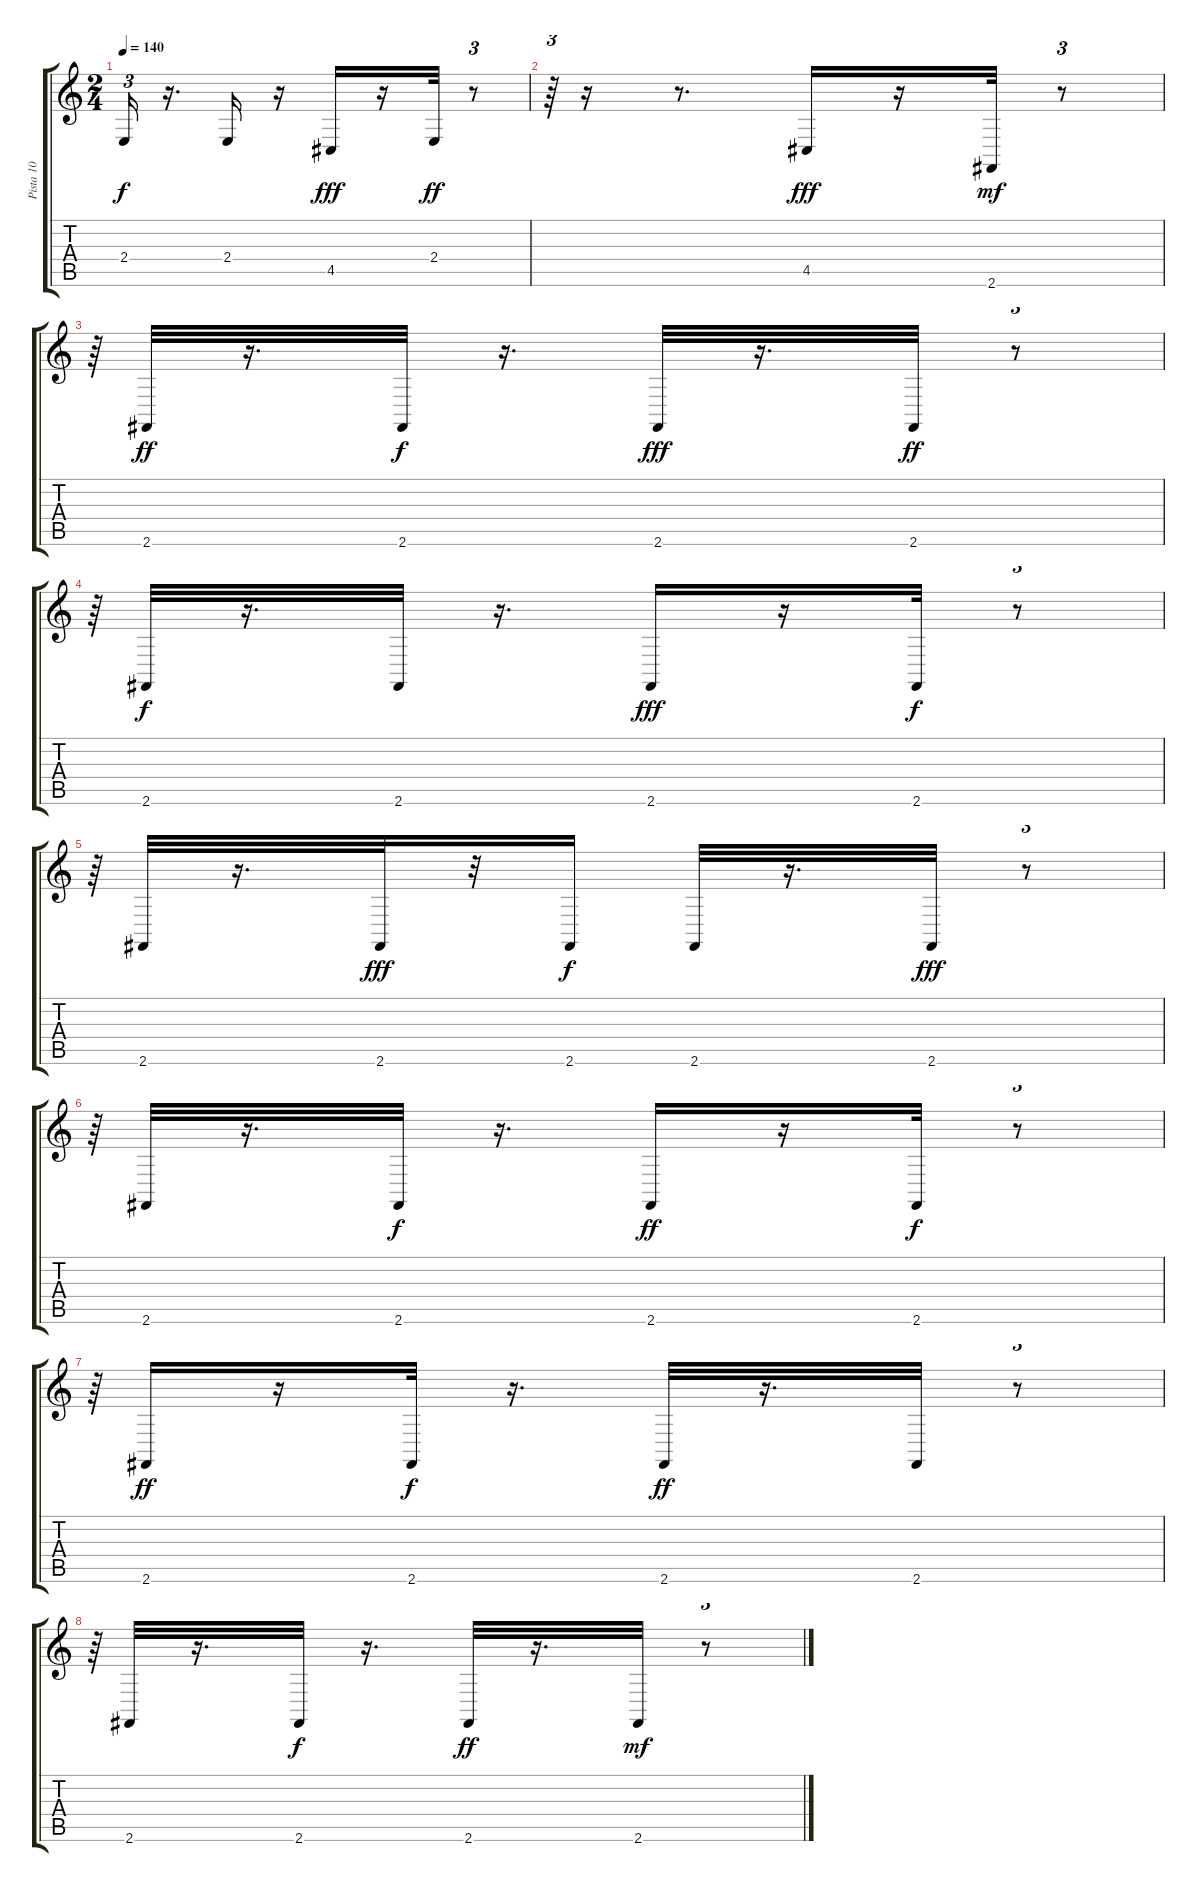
\track ("Pista 10" "Pista 10") {instrument acousticgrandpiano}
\staff {score tabs}
\tuning (E4 B3 G3 D3 A2 E2) {hide}
\ts (2 4)
\tempo 140
\clef g2
\ks c
2.4{t}.16{tu (3 2) dy f} r.16{d} 2.4.16 r.16 4.5.16{dy fff} r.16 2.4.32{dy ff} r.8{tu (3 2)} |
r.64{tu (3 2)} r.16 r.8{d} 4.5.16{dy fff} r.16 2.6.32{dy mf} r.8{tu (3 2)} |
r.64{tu (3 2)} 2.6.32{dy ff} r.16{d} 2.6.32{dy f} r.16{d} 2.6.32{dy fff} r.16{d} 2.6.32{dy ff} r.8{tu (3 2)} |
r.64{tu (3 2)} 2.6.32{dy f} r.16{d} 2.6.32 r.16{d} 2.6.16{dy fff} r.16 2.6.32{dy f} r.8{tu (3 2)} |
r.64{tu (3 2)} 2.6.32 r.16{d} 2.6.32{dy fff} r.32 2.6.16{dy f} 2.6.32 r.16{d} 2.6.32{dy fff} r.8{tu (3 2)} |
r.64{tu (3 2)} 2.6.32 r.16{d} 2.6.32{dy f} r.16{d} 2.6.16{dy ff} r.16 2.6.32{dy f} r.8{tu (3 2)} |
r.64{tu (3 2)} 2.6.16{dy ff} r.16 2.6.32{dy f} r.16{d} 2.6.32{dy ff} r.16{d} 2.6.32 r.8{tu (3 2)} |
r.64{tu (3 2)} 2.6.32 r.16{d} 2.6.32{dy f} r.16{d} 2.6.32{dy ff} r.16{d} 2.6.32{dy mf} r.8{tu (3 2)}
